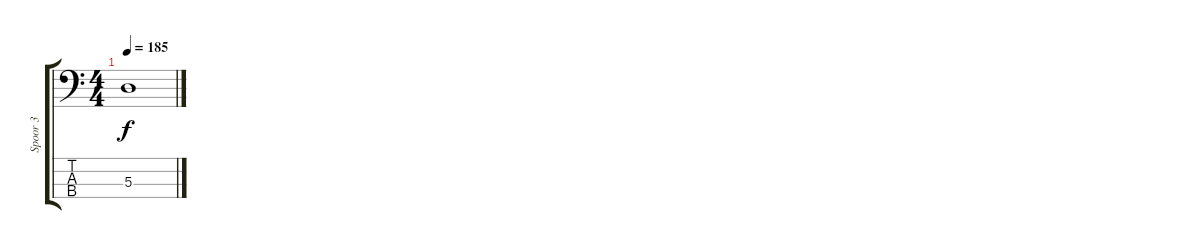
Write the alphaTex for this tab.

\track ("Spoor 3" "Spoor 3") {instrument electricbassfinger}
\staff {score tabs}
\tuning (G2 D2 A1 E1) {hide}
\ts (4 4)
\tempo 185
\clef f4
\ks c
5.3.1{dy f}
